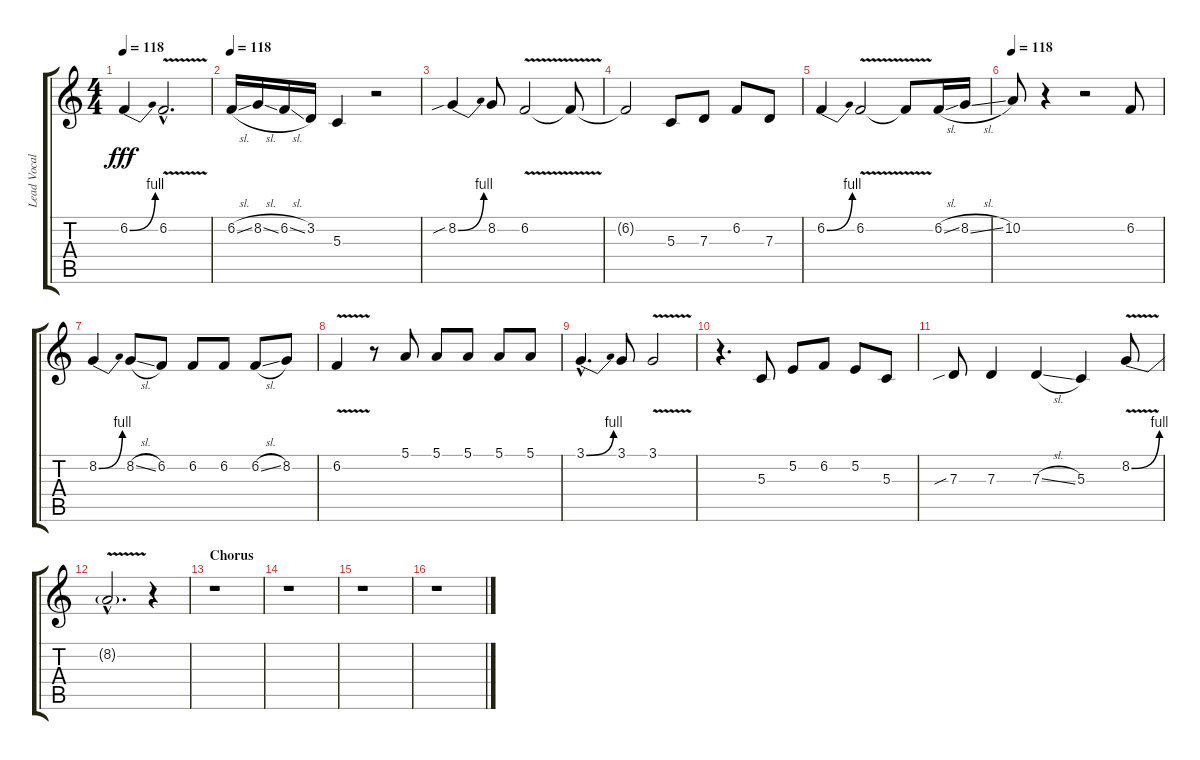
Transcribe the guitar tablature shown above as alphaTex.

\track ("Lead Vocal" "Lead Vocal") {instrument tenorsax}
\staff {score tabs}
\tuning (E4 B3 G3 D3 A2 E2) {hide}
\ts (4 4)
\tempo 118
\clef g2
\ks c
6.2{be (bend 0 0 60 4)}.4{dy fff} 6.2{v hac}.2{d} |
\tempo 118
6.2{sl}.16 8.2{sl}.16 6.2{sl}.16 3.2.16 5.3.4 r.2 |
8.2{be (bend 0 0 60 4) sib}.4 8.2.8 6.2{v}.2 6.2{t}.8 |
6.2{t}.2 5.3.8 7.3.8 6.2.8 7.3.8 |
6.2{be (bend 0 0 60 4)}.4 6.2{v}.2 6.2{t}.8 6.2{sl}.16 8.2{sl}.16 |
\tempo 118
10.2.8 r.4 r.2 6.2.8 |
8.2{be (bend 0 0 60 4)}.4 8.2{sl}.8 6.2.8 6.2.8 6.2.8 6.2{sl}.8 8.2.8 |
6.2{v}.4 r.8 5.1.8 5.1.8 5.1.8 5.1.8 5.1.8 |
3.1{be (bend 0 0 60 4) hac}.4{d} 3.1.8 3.1{v}.2 |
r.4{d} 5.3.8 5.2.8 6.2.8 5.2.8 5.3.8 |
7.3{sib}.8 7.3.4 7.3{sl}.4 5.3.4 8.2{be (bend 0 0 60 4) v}.8 |
8.2{hac t}.2{d} r.4 |
\section ("" "Chorus")
r.1 |
r.1 |
r.1 |
r.1
